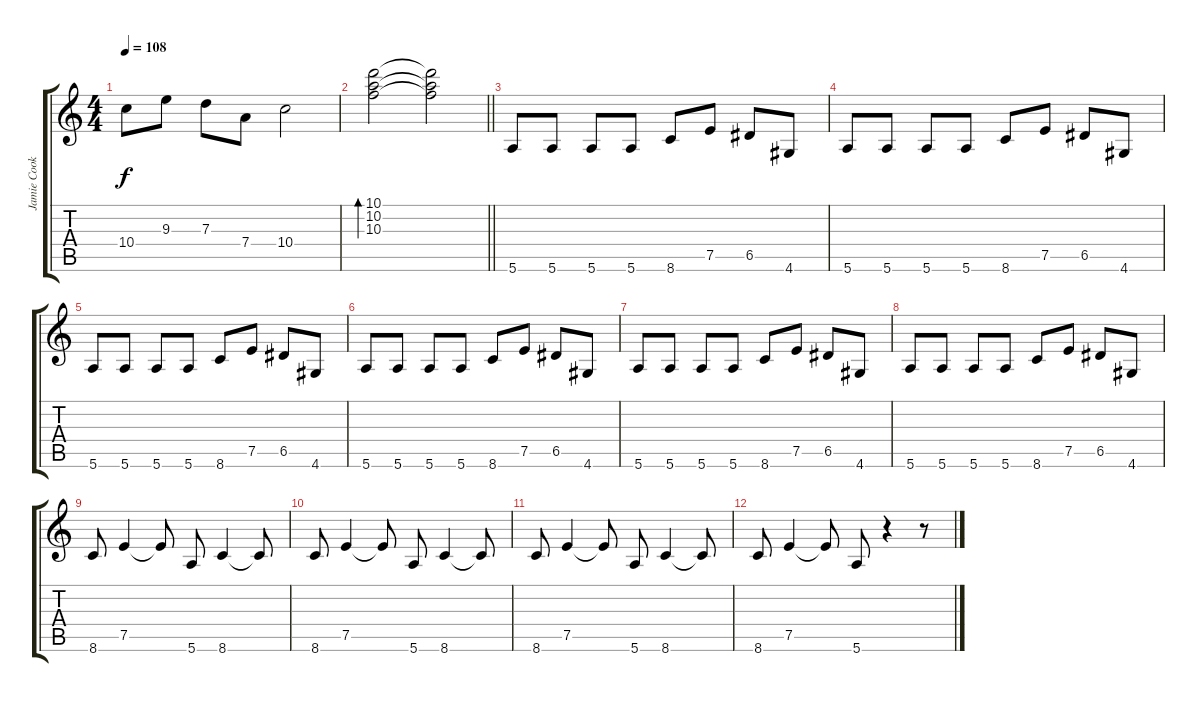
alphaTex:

\track ("Jamie Cook" "Jamie Cook") {instrument distortionguitar}
\staff {score tabs}
\tuning (E4 B3 G3 D3 A2 E2) {hide}
\ts (4 4)
\tempo 108
\clef g2
\ks c
10.4.8{dy f} 9.3.8 7.3.8 7.4.8 10.4.2 |
\barLineRight lightlight
(10.1 10.2 10.3).2{bd 480} (10.1{t} 10.2{t} 10.3{t}).2 |
5.6.8 5.6.8 5.6.8 5.6.8 8.6.8 7.5.8 6.5.8 4.6.8 |
5.6.8 5.6.8 5.6.8 5.6.8 8.6.8 7.5.8 6.5.8 4.6.8 |
5.6.8 5.6.8 5.6.8 5.6.8 8.6.8 7.5.8 6.5.8 4.6.8 |
5.6.8 5.6.8 5.6.8 5.6.8 8.6.8 7.5.8 6.5.8 4.6.8 |
5.6.8 5.6.8 5.6.8 5.6.8 8.6.8 7.5.8 6.5.8 4.6.8 |
5.6.8 5.6.8 5.6.8 5.6.8 8.6.8 7.5.8 6.5.8 4.6.8 |
8.6.8 7.5.4 7.5{t}.8 5.6.8 8.6.4 8.6{t}.8 |
8.6.8 7.5.4 7.5{t}.8 5.6.8 8.6.4 8.6{t}.8 |
8.6.8 7.5.4 7.5{t}.8 5.6.8 8.6.4 8.6{t}.8 |
8.6.8 7.5.4 7.5{t}.8 5.6.8 r.4 r.8
